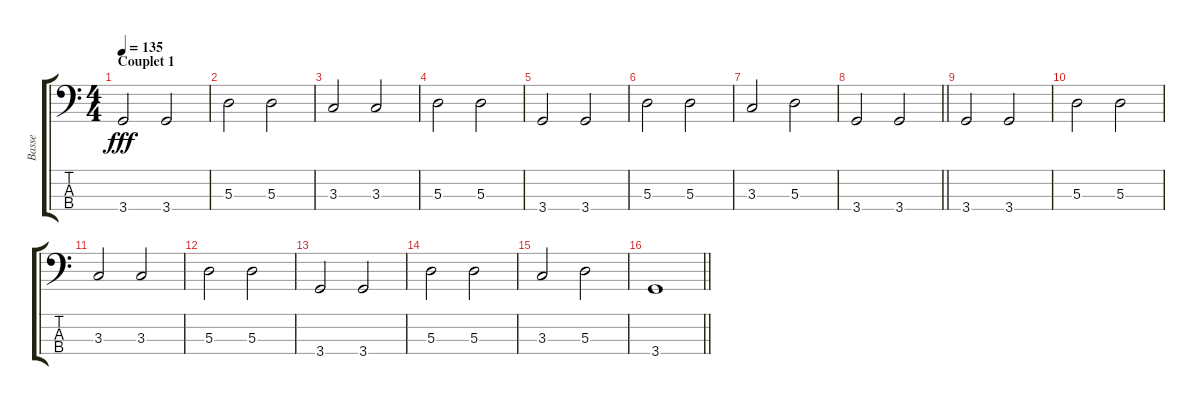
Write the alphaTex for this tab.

\track ("Basse" "Basse") {instrument electricbasspick}
\staff {score tabs}
\tuning (G2 D2 A1 E1) {hide}
\ts (4 4)
\section ("" "Couplet 1 ")
\tempo 135
\clef f4
\ks c
3.4.2{dy fff} 3.4.2 |
5.3.2 5.3.2 |
3.3.2 3.3.2 |
5.3.2 5.3.2 |
3.4.2 3.4.2 |
5.3.2 5.3.2 |
3.3.2 5.3.2 |
\barLineRight lightlight
3.4.2 3.4.2 |
3.4.2 3.4.2 |
5.3.2 5.3.2 |
3.3.2 3.3.2 |
5.3.2 5.3.2 |
3.4.2 3.4.2 |
5.3.2 5.3.2 |
3.3.2 5.3.2 |
\barLineRight lightlight
3.4.1
